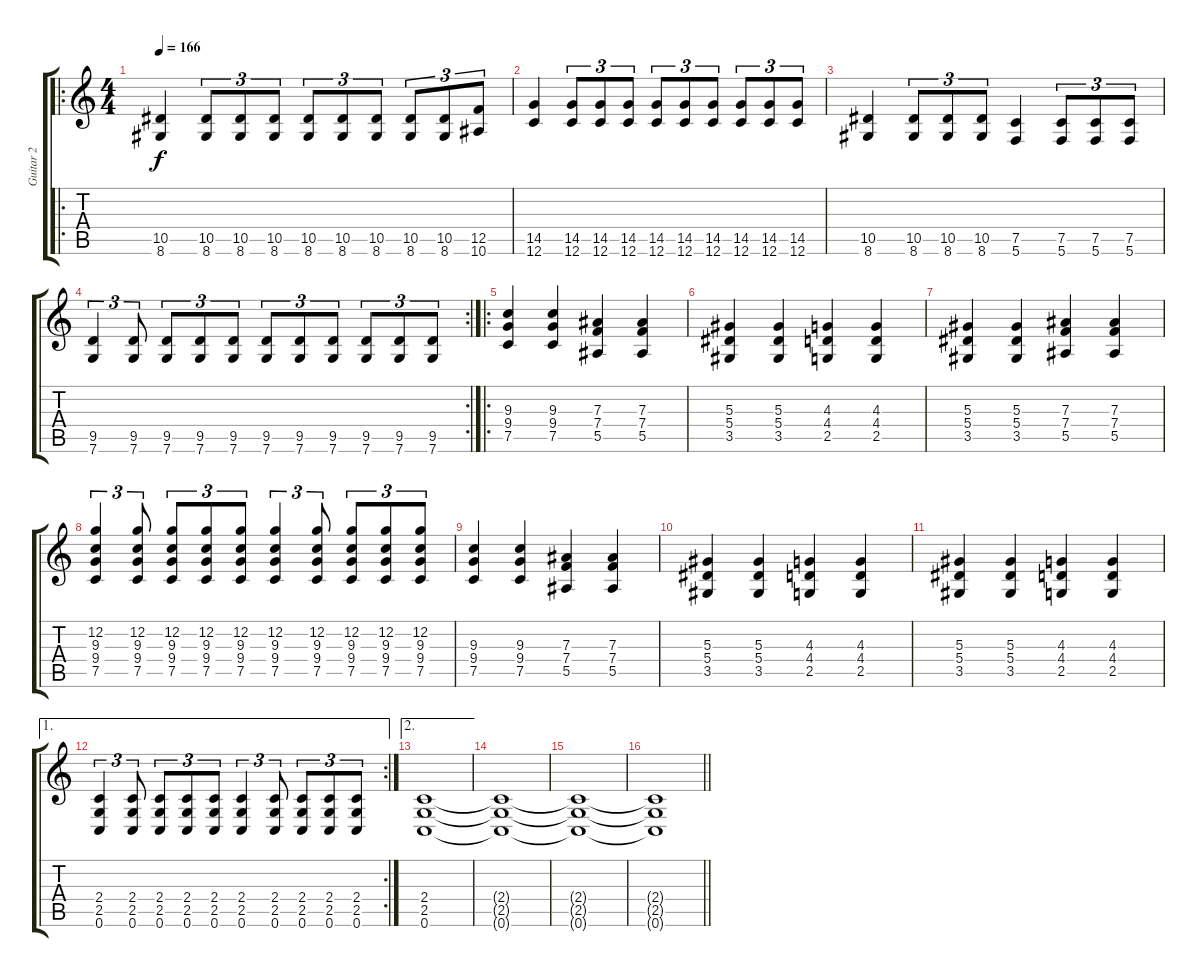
\track ("Guitar 2" "Guitar 2") {instrument overdrivenguitar}
\staff {score tabs}
\tuning (C4 G3 Eb3 Bb2 F2 C2) {hide}
\ro
\ts (4 4)
\tempo 166
\clef g2
\ks c
(10.5 8.6).4{dy f} (10.5 8.6).8{tu (3 2)} (10.5 8.6).8{tu (3 2)} (10.5 8.6).8{tu (3 2)} (10.5 8.6).8{tu (3 2)} (10.5 8.6).8{tu (3 2)} (10.5 8.6).8{tu (3 2)} (10.5 8.6).8{tu (3 2)} (10.5 8.6).8{tu (3 2)} (12.5 10.6).8{tu (3 2)} |
(14.5 12.6).4 (14.5 12.6).8{tu (3 2)} (14.5 12.6).8{tu (3 2)} (14.5 12.6).8{tu (3 2)} (14.5 12.6).8{tu (3 2)} (14.5 12.6).8{tu (3 2)} (14.5 12.6).8{tu (3 2)} (14.5 12.6).8{tu (3 2)} (14.5 12.6).8{tu (3 2)} (14.5 12.6).8{tu (3 2)} |
(10.5 8.6).4 (10.5 8.6).8{tu (3 2)} (10.5 8.6).8{tu (3 2)} (10.5 8.6).8{tu (3 2)} (7.5 5.6).4 (7.5 5.6).8{tu (3 2)} (7.5 5.6).8{tu (3 2)} (7.5 5.6).8{tu (3 2)} |
\rc 2
(9.5 7.6).4{tu (3 2)} (9.5 7.6).8{tu (3 2)} (9.5 7.6).8{tu (3 2)} (9.5 7.6).8{tu (3 2)} (9.5 7.6).8{tu (3 2)} (9.5 7.6).8{tu (3 2)} (9.5 7.6).8{tu (3 2)} (9.5 7.6).8{tu (3 2)} (9.5 7.6).8{tu (3 2)} (9.5 7.6).8{tu (3 2)} (9.5 7.6).8{tu (3 2)} |
\ro
(9.3 9.4 7.5).4 (9.3 9.4 7.5).4 (7.3 7.4 5.5).4 (7.3 7.4 5.5).4 |
(5.3 5.4 3.5).4 (5.3 5.4 3.5).4 (4.3 4.4 2.5).4 (4.3 4.4 2.5).4 |
(5.3 5.4 3.5).4 (5.3 5.4 3.5).4 (7.3 7.4 5.5).4 (7.3 7.4 5.5).4 |
(12.2 9.3 9.4 7.5).4{tu (3 2)} (12.2 9.3 9.4 7.5).8{tu (3 2)} (12.2 9.3 9.4 7.5).8{tu (3 2)} (12.2 9.3 9.4 7.5).8{tu (3 2)} (12.2 9.3 9.4 7.5).8{tu (3 2)} (12.2 9.3 9.4 7.5).4{tu (3 2)} (12.2 9.3 9.4 7.5).8{tu (3 2)} (12.2 9.3 9.4 7.5).8{tu (3 2)} (12.2 9.3 9.4 7.5).8{tu (3 2)} (12.2 9.3 9.4 7.5).8{tu (3 2)} |
(9.3 9.4 7.5).4 (9.3 9.4 7.5).4 (7.3 7.4 5.5).4 (7.3 7.4 5.5).4 |
(5.3 5.4 3.5).4 (5.3 5.4 3.5).4 (4.3 4.4 2.5).4 (4.3 4.4 2.5).4 |
(5.3 5.4 3.5).4 (5.3 5.4 3.5).4 (4.3 4.4 2.5).4 (4.3 4.4 2.5).4 |
\ae 1
\rc 2
(2.4 2.5 0.6).4{tu (3 2)} (2.4 2.5 0.6).8{tu (3 2)} (2.4 2.5 0.6).8{tu (3 2)} (2.4 2.5 0.6).8{tu (3 2)} (2.4 2.5 0.6).8{tu (3 2)} (2.4 2.5 0.6).4{tu (3 2)} (2.4 2.5 0.6).8{tu (3 2)} (2.4 2.5 0.6).8{tu (3 2)} (2.4 2.5 0.6).8{tu (3 2)} (2.4 2.5 0.6).8{tu (3 2)} |
\ae 2
(2.4 2.5 0.6).1 |
(2.4{t} 2.5{t} 0.6{t}).1 |
(2.4{t} 2.5{t} 0.6{t}).1 |
\barLineRight lightlight
(2.4{t} 2.5{t} 0.6{t}).1
